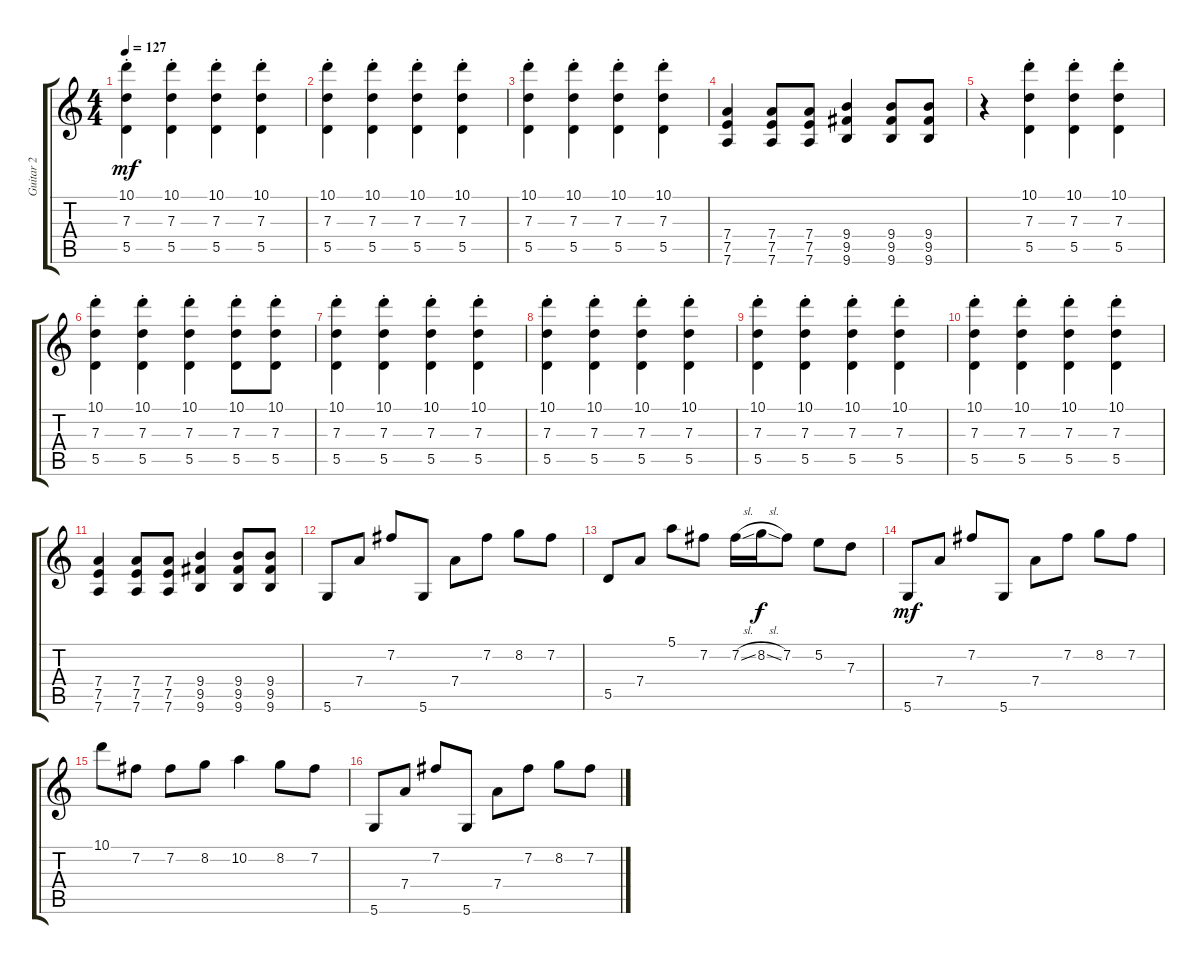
\track ("Guitar 2" "Guitar 2") {instrument distortionguitar}
\staff {score tabs}
\tuning (E4 B3 G3 D3 A2 D2) {hide}
\ts (4 4)
\tempo 127
\clef g2
\ks c
(10.1{st} 7.3{st} 5.5{st}).4{dy mf} (10.1{st} 7.3{st} 5.5{st}).4 (10.1{st} 7.3{st} 5.5{st}).4 (10.1{st} 7.3{st} 5.5{st}).4 |
(10.1{st} 7.3{st} 5.5{st}).4 (10.1{st} 7.3{st} 5.5{st}).4 (10.1{st} 7.3{st} 5.5{st}).4 (10.1{st} 7.3{st} 5.5{st}).4 |
(10.1{st} 7.3{st} 5.5{st}).4 (10.1{st} 7.3{st} 5.5{st}).4 (10.1{st} 7.3{st} 5.5{st}).4 (10.1{st} 7.3{st} 5.5{st}).4 |
(7.4 7.5 7.6).4 (7.4 7.5 7.6).8 (7.4 7.5 7.6).8 (9.4 9.5 9.6).4 (9.4 9.5 9.6).8 (9.4 9.5 9.6).8 |
r.4 (10.1{st} 7.3{st} 5.5{st}).4 (10.1{st} 7.3{st} 5.5{st}).4 (10.1{st} 7.3{st} 5.5{st}).4 |
(10.1{st} 7.3{st} 5.5{st}).4 (10.1{st} 7.3{st} 5.5).4 (10.1{st} 7.3{st} 5.5{st}).4 (10.1{st} 7.3{st} 5.5{st}).8 (10.1{st} 7.3{st} 5.5{st}).8 |
(10.1{st} 7.3{st} 5.5{st}).4 (10.1{st} 7.3{st} 5.5{st}).4 (10.1{st} 7.3{st} 5.5{st}).4 (10.1{st} 7.3{st} 5.5{st}).4 |
(10.1{st} 7.3{st} 5.5{st}).4 (10.1{st} 7.3{st} 5.5{st}).4 (10.1{st} 7.3{st} 5.5{st}).4 (10.1{st} 7.3{st} 5.5{st}).4 |
(10.1{st} 7.3{st} 5.5{st}).4 (10.1{st} 7.3{st} 5.5{st}).4 (10.1{st} 7.3{st} 5.5{st}).4 (10.1{st} 7.3{st} 5.5{st}).4 |
(10.1{st} 7.3{st} 5.5{st}).4 (10.1{st} 7.3{st} 5.5{st}).4 (10.1{st} 7.3{st} 5.5{st}).4 (10.1{st} 7.3{st} 5.5{st}).4 |
(7.4 7.5 7.6).4 (7.4 7.5 7.6).8 (7.4 7.5 7.6).8 (9.4 9.5 9.6).4 (9.4 9.5 9.6).8 (9.4 9.5 9.6).8 |
5.6.8 7.4.8 7.2.8 5.6.8 7.4.8 7.2.8 8.2.8 7.2.8 |
5.5.8 7.4.8 5.1.8 7.2.8 7.2{sl}.16 8.2{sl}.16{dy f} 7.2.8 5.2.8 7.3.8 |
5.6.8{dy mf} 7.4.8 7.2.8 5.6.8 7.4.8 7.2.8 8.2.8 7.2.8 |
10.1.8 7.2.8 7.2.8 8.2.8 10.2.4 8.2.8 7.2.8 |
5.6.8 7.4.8 7.2.8 5.6.8 7.4.8 7.2.8 8.2.8 7.2.8
